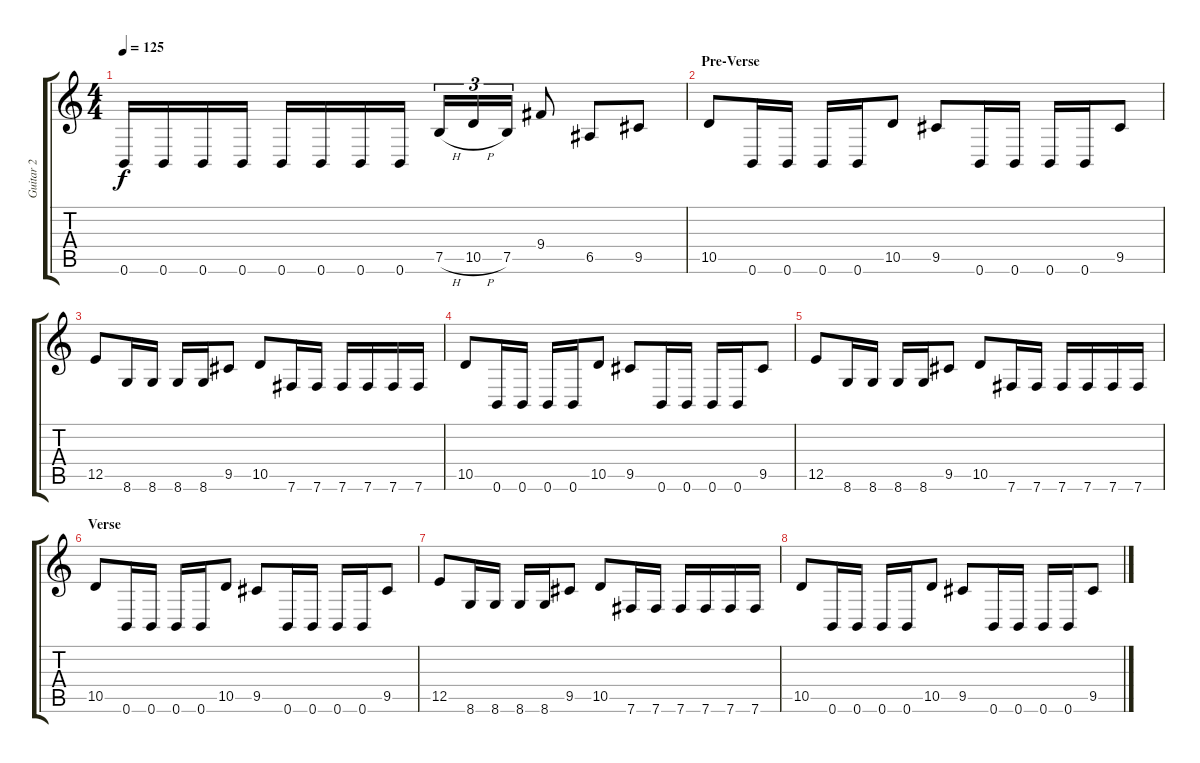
\track ("Guitar 2" "Guitar 2") {instrument overdrivenguitar}
\staff {score tabs}
\tuning (B3 Gb3 D3 A2 E2 B1) {hide}
\ts (4 4)
\tempo 125
\clef g2
\ks c
0.6.16{dy f} 0.6.16 0.6.16 0.6.16 0.6.16 0.6.16 0.6.16 0.6.16 7.5{h}.16{tu (3 2)} 10.5{h}.16{tu (3 2)} 7.5.16{tu (3 2)} 9.4.8 6.5.8 9.5.8 |
\section ("" "Pre-Verse")
10.5.8 0.6.16 0.6.16 0.6.16 0.6.16 10.5.8 9.5.8 0.6.16 0.6.16 0.6.16 0.6.16 9.5.8 |
12.5.8 8.6.16 8.6.16 8.6.16 8.6.16 9.5.8 10.5.8 7.6.16 7.6.16 7.6.16 7.6.16 7.6.16 7.6.16 |
10.5.8 0.6.16 0.6.16 0.6.16 0.6.16 10.5.8 9.5.8 0.6.16 0.6.16 0.6.16 0.6.16 9.5.8 |
12.5.8 8.6.16 8.6.16 8.6.16 8.6.16 9.5.8 10.5.8 7.6.16 7.6.16 7.6.16 7.6.16 7.6.16 7.6.16 |
\section ("" "Verse")
10.5.8 0.6.16 0.6.16 0.6.16 0.6.16 10.5.8 9.5.8 0.6.16 0.6.16 0.6.16 0.6.16 9.5.8 |
12.5.8 8.6.16 8.6.16 8.6.16 8.6.16 9.5.8 10.5.8 7.6.16 7.6.16 7.6.16 7.6.16 7.6.16 7.6.16 |
10.5.8 0.6.16 0.6.16 0.6.16 0.6.16 10.5.8 9.5.8 0.6.16 0.6.16 0.6.16 0.6.16 9.5.8
